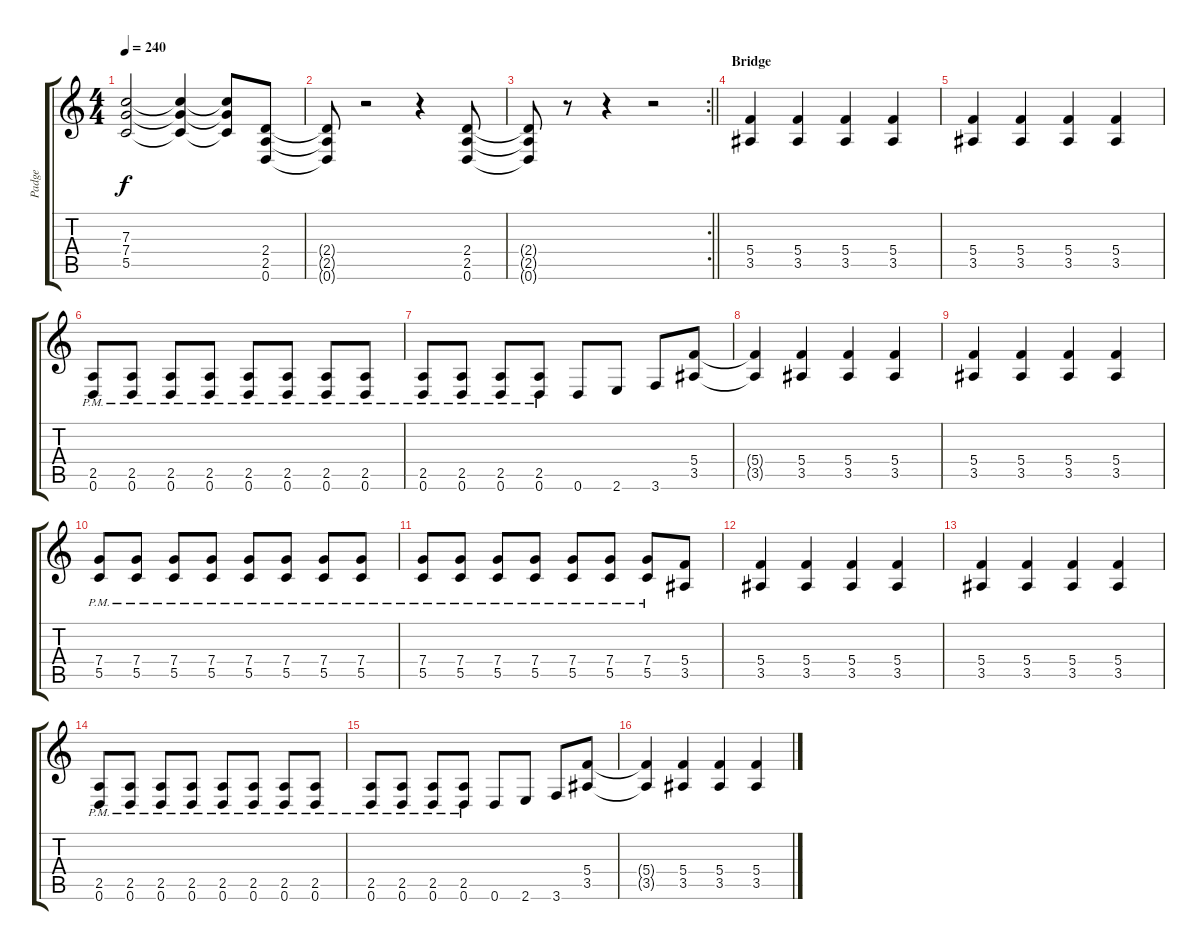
\track ("Padge" "Padge") {instrument distortionguitar}
\staff {score tabs}
\tuning (D4 A3 F3 C3 G2 D2) {hide}
\ts (4 4)
\tempo 240
\clef g2
\ks c
(7.3{t} 7.4{t} 5.5{t}).2{dy f} (7.3{t} 7.4{t} 5.5{t}).4 (7.3{t} 7.4{t} 5.5{t}).8 (2.4 2.5 0.6).8 |
(2.4{t} 2.5{t} 0.6{t}).8 r.2 r.4 (2.4 2.5 0.6).8 |
\rc 2
\barLineRight lightlight
(2.4{t} 2.5{t} 0.6{t}).8 r.8 r.4 r.2 |
\section ("" "Bridge")
(5.4 3.5).4 (5.4 3.5).4 (5.4 3.5).4 (5.4 3.5).4 |
(5.4 3.5).4 (5.4 3.5).4 (5.4 3.5).4 (5.4 3.5).4 |
(2.5{pm} 0.6{pm}).8 (2.5{pm} 0.6{pm}).8 (2.5{pm} 0.6{pm}).8 (2.5{pm} 0.6{pm}).8 (2.5{pm} 0.6{pm}).8 (2.5{pm} 0.6{pm}).8 (2.5{pm} 0.6{pm}).8 (2.5{pm} 0.6{pm}).8 |
(2.5{pm} 0.6{pm}).8 (2.5{pm} 0.6{pm}).8 (2.5{pm} 0.6{pm}).8 (2.5{pm} 0.6{pm}).8 0.6.8 2.6.8 3.6.8 (5.4 3.5).8 |
(5.4{t} 3.5{t}).4 (5.4 3.5).4 (5.4 3.5).4 (5.4 3.5).4 |
(5.4 3.5).4 (5.4 3.5).4 (5.4 3.5).4 (5.4 3.5).4 |
(7.4{pm} 5.5{pm}).8 (7.4{pm} 5.5{pm}).8 (7.4{pm} 5.5{pm}).8 (7.4{pm} 5.5{pm}).8 (7.4{pm} 5.5{pm}).8 (7.4{pm} 5.5{pm}).8 (7.4{pm} 5.5{pm}).8 (7.4{pm} 5.5{pm}).8 |
(7.4{pm} 5.5{pm}).8 (7.4{pm} 5.5{pm}).8 (7.4{pm} 5.5{pm}).8 (7.4{pm} 5.5{pm}).8 (7.4{pm} 5.5{pm}).8 (7.4{pm} 5.5{pm}).8 (7.4{pm} 5.5{pm}).8 (5.4 3.5).8 |
(5.4 3.5).4 (5.4 3.5).4 (5.4 3.5).4 (5.4 3.5).4 |
(5.4 3.5).4 (5.4 3.5).4 (5.4 3.5).4 (5.4 3.5).4 |
(2.5{pm} 0.6{pm}).8 (2.5{pm} 0.6{pm}).8 (2.5{pm} 0.6{pm}).8 (2.5{pm} 0.6{pm}).8 (2.5{pm} 0.6{pm}).8 (2.5{pm} 0.6{pm}).8 (2.5{pm} 0.6{pm}).8 (2.5{pm} 0.6{pm}).8 |
(2.5{pm} 0.6{pm}).8 (2.5{pm} 0.6{pm}).8 (2.5{pm} 0.6{pm}).8 (2.5{pm} 0.6{pm}).8 0.6.8 2.6.8 3.6.8 (5.4 3.5).8 |
(5.4{t} 3.5{t}).4 (5.4 3.5).4 (5.4 3.5).4 (5.4 3.5).4
